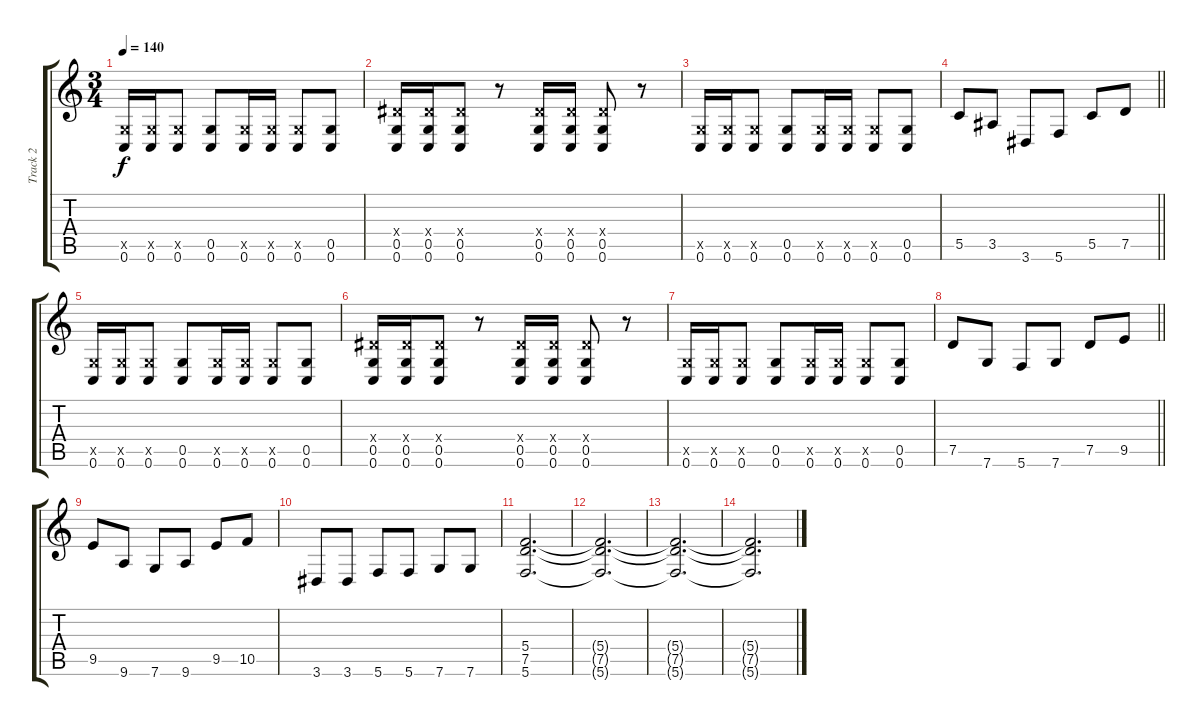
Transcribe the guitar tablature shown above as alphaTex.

\track ("Track 2" "Track 2") {instrument overdrivenguitar}
\staff {score tabs}
\tuning (D4 A3 F3 C3 G2 C2) {hide}
\ts (3 4)
\tempo 140
\clef g2
\ks c
(0.5{x} 0.6).16{dy f} (0.5{x} 0.6).16 (0.5{x} 0.6).8 (0.5 0.6).8 (0.5{x} 0.6).16 (0.5{x} 0.6).16 (0.5{x} 0.6).8 (0.5 0.6).8 |
(3.4{x} 0.5 0.6).16 (3.4{x} 0.5 0.6).16 (3.4{x} 0.5 0.6).8 r.8 (3.4{x} 0.5 0.6).16 (3.4{x} 0.5 0.6).16 (3.4{x} 0.5 0.6).8 r.8 |
(0.5{x} 0.6).16 (0.5{x} 0.6).16 (0.5{x} 0.6).8 (0.5 0.6).8 (0.5{x} 0.6).16 (0.5{x} 0.6).16 (0.5{x} 0.6).8 (0.5 0.6).8 |
\barLineRight lightlight
5.5.8 3.5.8 3.6.8 5.6.8 5.5.8 7.5.8 |
(0.5{x} 0.6).16 (0.5{x} 0.6).16 (0.5{x} 0.6).8 (0.5 0.6).8 (0.5{x} 0.6).16 (0.5{x} 0.6).16 (0.5{x} 0.6).8 (0.5 0.6).8 |
(3.4{x} 0.5 0.6).16 (3.4{x} 0.5 0.6).16 (3.4{x} 0.5 0.6).8 r.8 (3.4{x} 0.5 0.6).16 (3.4{x} 0.5 0.6).16 (3.4{x} 0.5 0.6).8 r.8 |
(0.5{x} 0.6).16 (0.5{x} 0.6).16 (0.5{x} 0.6).8 (0.5 0.6).8 (0.5{x} 0.6).16 (0.5{x} 0.6).16 (0.5{x} 0.6).8 (0.5 0.6).8 |
\barLineRight lightlight
7.5.8 7.6.8 5.6.8 7.6.8 7.5.8 9.5.8 |
9.5.8 9.6.8 7.6.8 9.6.8 9.5.8 10.5.8 |
3.6.8 3.6.8 5.6.8 5.6.8 7.6.8 7.6.8 |
(5.4 7.5 5.6).2{d} |
(5.4{t} 7.5{t} 5.6{t}).2{d} |
(5.4{t} 7.5{t} 5.6{t}).2{d} |
(5.4{t} 7.5{t} 5.6{t}).2{d}
